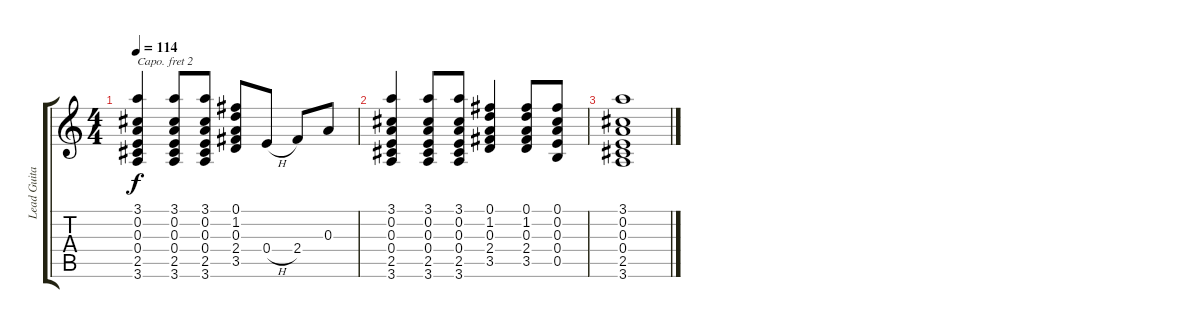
\track ("Lead Guitar 2" "Lead Guita") {instrument electricguitarclean}
\staff {score tabs}
\capo 2
\tuning (E4 B3 G3 D3 A2 E2) {hide}
\ts (4 4)
\tempo 114
\clef g2
\ks c
(3.1 0.2 0.3 0.4 2.5 3.6).4{dy f} (3.1 0.2 0.3 0.4 2.5 3.6).8 (3.1 0.2 0.3 0.4 2.5 3.6).8 (0.1 1.2 0.3 2.4 3.5).8 0.4{h}.8 2.4.8 0.3.8 |
(3.1 0.2 0.3 0.4 2.5 3.6).4 (3.1 0.2 0.3 0.4 2.5 3.6).8 (3.1 0.2 0.3 0.4 2.5 3.6).8 (0.1 1.2 0.3 2.4 3.5).4 (0.1 1.2 0.3 2.4 3.5).8 (0.1 0.2 0.3 0.4 0.5).8 |
(3.1 0.2 0.3 0.4 2.5 3.6).1
